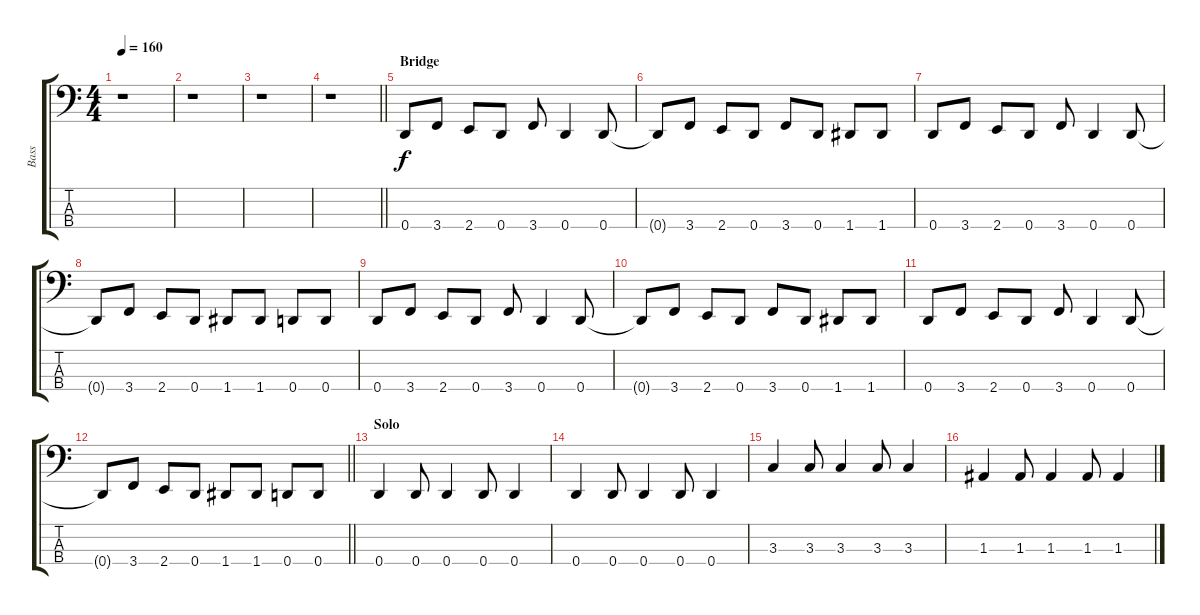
\track ("Bass" "Bass") {instrument electricbasspick}
\staff {score tabs}
\tuning (G2 D2 A1 D1) {hide}
\ts (4 4)
\tempo 160
\clef f4
\ks c
r.1{dy f} |
r.1 |
r.1 |
\barLineRight lightlight
r.1 |
\section ("" "Bridge")
0.4.8 3.4.8 2.4.8 0.4.8 3.4.8 0.4.4 0.4.8 |
0.4{t}.8 3.4.8 2.4.8 0.4.8 3.4.8 0.4.8 1.4.8 1.4.8 |
0.4.8 3.4.8 2.4.8 0.4.8 3.4.8 0.4.4 0.4.8 |
0.4{t}.8 3.4.8 2.4.8 0.4.8 1.4.8 1.4.8 0.4.8 0.4.8 |
0.4.8 3.4.8 2.4.8 0.4.8 3.4.8 0.4.4 0.4.8 |
0.4{t}.8 3.4.8 2.4.8 0.4.8 3.4.8 0.4.8 1.4.8 1.4.8 |
0.4.8 3.4.8 2.4.8 0.4.8 3.4.8 0.4.4 0.4.8 |
\barLineRight lightlight
0.4{t}.8 3.4.8 2.4.8 0.4.8 1.4.8 1.4.8 0.4.8 0.4.8 |
\section ("" "Solo")
0.4.4 0.4.8 0.4.4 0.4.8 0.4.4 |
0.4.4 0.4.8 0.4.4 0.4.8 0.4.4 |
3.3.4 3.3.8 3.3.4 3.3.8 3.3.4 |
1.3.4 1.3.8 1.3.4 1.3.8 1.3.4
